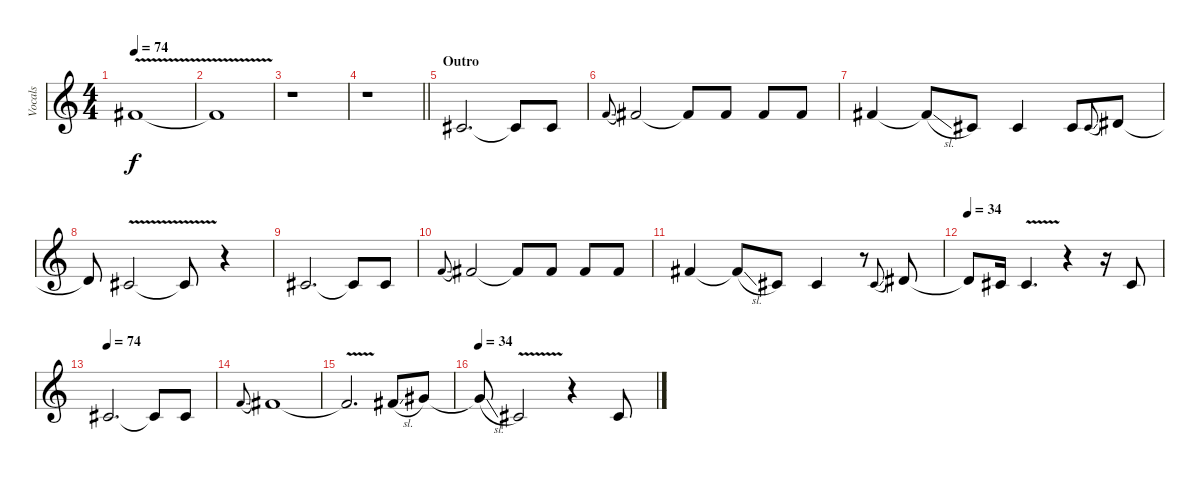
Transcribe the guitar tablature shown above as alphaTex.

\track ("Vocals" "Vocals") {instrument tenorsax}
\staff {score}
\tuning (E4 B3 G3 D3 A2 E2) {hide}
\ts (4 4)
\tempo 74
\clef g2
\ks c
11.3{v}.1{dy f volume 6} |
11.3{t}.1 |
r.1 |
\barLineRight lightlight
r.1 |
\section ("" "Outro")
6.3.2{d volume 8} 6.3{t}.8 6.3.8 |
10.3{sl}.8{gr onbeat} 11.3.2 11.3{t}.8 11.3.8 11.3.8 11.3.8 |
11.3.4 11.3{sl t}.8 6.3.8 6.3.4 6.3.8 6.3{sl}.8{gr onbeat} 8.3.8 |
8.3{t}.8 6.3{v}.2 6.3{t}.8 r.4 |
6.3.2{d} 6.3{t}.8 6.3.8 |
10.3{sl}.8{gr onbeat} 11.3.2 11.3{t}.8 11.3.8 11.3.8 11.3.8 |
11.3.4 11.3{sl t}.8 6.3.8 6.3.4 r.8 6.3{sl}.8{gr onbeat} 8.3.8 |
\tempo 34
8.3{t}.8 6.3.16 6.3{v}.4{d} r.4 r.16 6.3.8 |
\tempo 74
6.3.2{d} 6.3{t}.8 6.3.8 |
10.3{sl}.8{gr onbeat} 11.3.1 |
11.3{v t}.2{d} 11.3{sl}.8 13.3.8 |
\tempo 34
13.3{sl t}.8 6.3{v}.2 r.4 6.3.8
